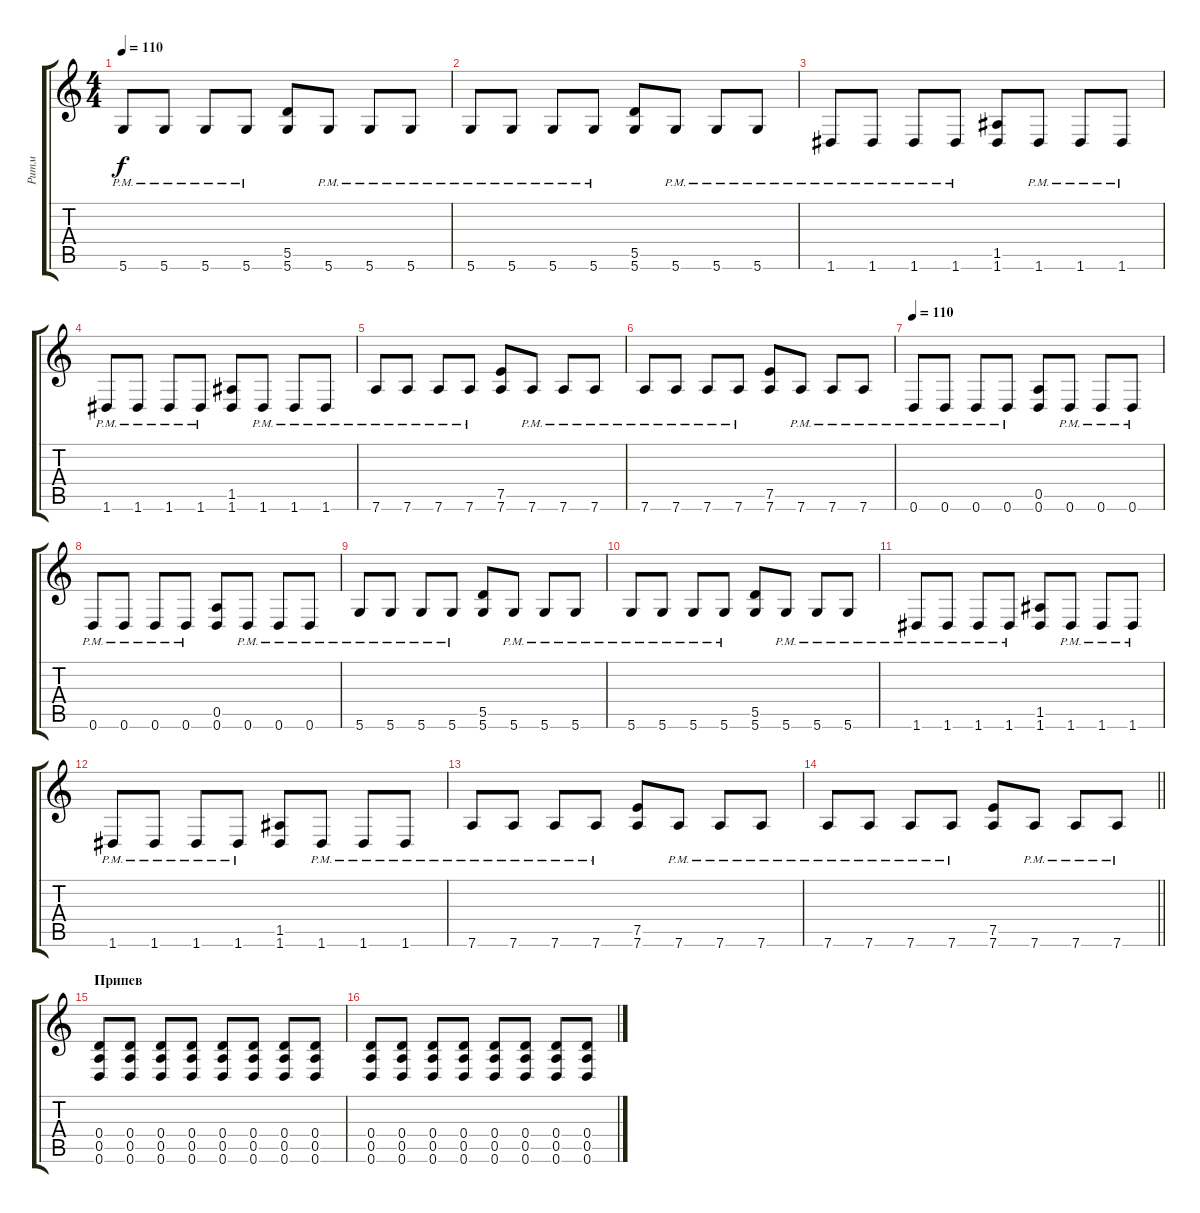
\track ("Ритм" "Ритм") {instrument acousticguitarsteel}
\staff {score tabs}
\tuning (E4 B3 G3 D3 A2 D2) {hide}
\ts (4 4)
\tempo 110
\clef g2
\ks c
5.6{pm}.8{dy f} 5.6{pm}.8 5.6{pm}.8 5.6{pm}.8 (5.5 5.6).8 5.6{pm}.8 5.6{pm}.8 5.6{pm}.8 |
5.6{pm}.8 5.6{pm}.8 5.6{pm}.8 5.6{pm}.8 (5.5 5.6).8 5.6{pm}.8 5.6{pm}.8 5.6{pm}.8 |
1.6{pm}.8 1.6{pm}.8 1.6{pm}.8 1.6{pm}.8 (1.5 1.6).8 1.6{pm}.8 1.6{pm}.8 1.6{pm}.8 |
1.6{pm}.8 1.6{pm}.8 1.6{pm}.8 1.6{pm}.8 (1.5 1.6).8 1.6{pm}.8 1.6{pm}.8 1.6{pm}.8 |
7.6{pm}.8 7.6{pm}.8 7.6{pm}.8 7.6{pm}.8 (7.5 7.6).8 7.6{pm}.8 7.6{pm}.8 7.6{pm}.8 |
7.6{pm}.8 7.6{pm}.8 7.6{pm}.8 7.6{pm}.8 (7.5 7.6).8 7.6{pm}.8 7.6{pm}.8 7.6{pm}.8 |
\tempo 110
0.6{pm}.8 0.6{pm}.8 0.6{pm}.8 0.6{pm}.8 (0.5 0.6).8 0.6{pm}.8 0.6{pm}.8 0.6{pm}.8 |
0.6{pm}.8 0.6{pm}.8 0.6{pm}.8 0.6{pm}.8 (0.5 0.6).8 0.6{pm}.8 0.6{pm}.8 0.6{pm}.8 |
5.6{pm}.8 5.6{pm}.8 5.6{pm}.8 5.6{pm}.8 (5.5 5.6).8 5.6{pm}.8 5.6{pm}.8 5.6{pm}.8 |
5.6{pm}.8 5.6{pm}.8 5.6{pm}.8 5.6{pm}.8 (5.5 5.6).8 5.6{pm}.8 5.6{pm}.8 5.6{pm}.8 |
1.6{pm}.8 1.6{pm}.8 1.6{pm}.8 1.6{pm}.8 (1.5 1.6).8 1.6{pm}.8 1.6{pm}.8 1.6{pm}.8 |
1.6{pm}.8 1.6{pm}.8 1.6{pm}.8 1.6{pm}.8 (1.5 1.6).8 1.6{pm}.8 1.6{pm}.8 1.6{pm}.8 |
7.6{pm}.8 7.6{pm}.8 7.6{pm}.8 7.6{pm}.8 (7.5 7.6).8 7.6{pm}.8 7.6{pm}.8 7.6{pm}.8 |
\barLineRight lightlight
7.6{pm}.8 7.6{pm}.8 7.6{pm}.8 7.6{pm}.8 (7.5 7.6).8 7.6{pm}.8 7.6{pm}.8 7.6{pm}.8 |
\section ("" "Припев")
(0.4 0.5 0.6).8{instrument overdrivenguitar} (0.4 0.5 0.6).8 (0.4 0.5 0.6).8 (0.4 0.5 0.6).8 (0.4 0.5 0.6).8 (0.4 0.5 0.6).8 (0.4 0.5 0.6).8 (0.4 0.5 0.6).8 |
(0.4 0.5 0.6).8 (0.4 0.5 0.6).8 (0.4 0.5 0.6).8 (0.4 0.5 0.6).8 (0.4 0.5 0.6).8 (0.4 0.5 0.6).8 (0.4 0.5 0.6).8 (0.4 0.5 0.6).8
